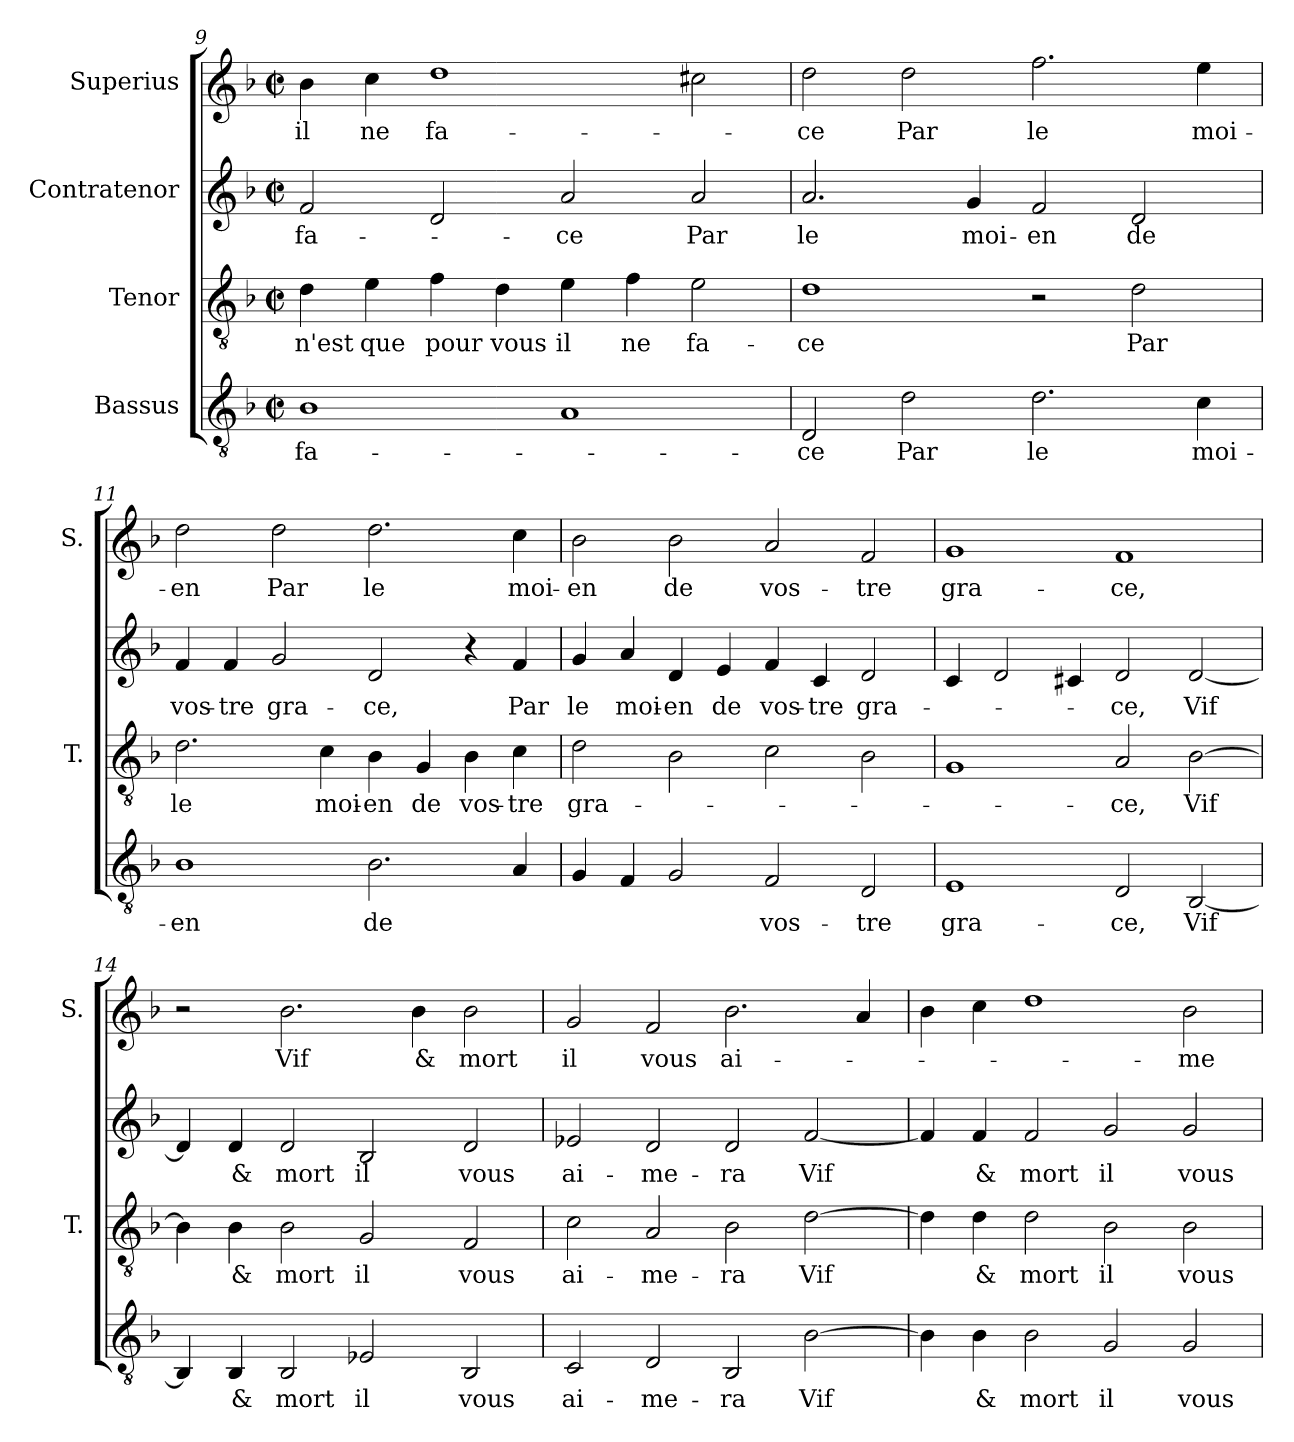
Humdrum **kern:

**kern	**text	**kern	**text	**kern	**text	**kern	**text
*part4	*part4	*part3	*part3	*part2	*part2	*part1	*part1
*staff4	*staff4	*staff3	*staff3	*staff2	*staff2	*staff1	*staff1
*I"Bassus	*	*I"Tenor	*	*I"Contratenor	*	*I"Superius	*
*	*	*I'T.	*	*	*	*I'S.	*
*clefGv2	*	*clefGv2	*	*clefG2	*	*clefG2	*
*k[b-]	*	*k[b-]	*	*k[b-]	*	*k[b-]	*
*F:	*	*F:	*	*F:	*	*F:	*
*M2/2	*	*M2/2	*	*M2/2	*	*M2/2	*
*met(c|)	*	*met(c|)	*	*met(c|)	*	*met(c|)	*
=9	=9	=9	=9	=9	=9	=9	=9
1B-\	fa-	4d\	n'est	2f/	fa-	4b-\	il
.	.	4e\	que	.	.	4cc\	ne
.	.	4f\	pour	2d/	.	1dd\	fa-
.	.	4d\	vous	.	.	.	.
1A/	.	4e\	il	2a/	-ce	.	.
.	.	4f\	ne	.	.	.	.
.	.	2e\	fa-	2a/	Par	2cc#X\	.
=10	=10	=10	=10	=10	=10	=10	=10
2D/	-ce	1d\	-ce	2.a/	le	2dd\	-ce
2d\	Par	.	.	.	.	2dd\	Par
.	.	.	.	4g/	moi-	.	.
2.d\	le	2r	.	2f/	-en	2.ff\	le
.	.	2d\	Par	2d/	de	.	.
4c\	moi-	.	.	.	.	4ee\	moi-
=11	=11	=11	=11	=11	=11	=11	=11
1B-\	-en	2.d\	le	4f/	vos-	2dd\	-en
.	.	.	.	4f/	-tre	.	.
.	.	.	.	2g/	gra-	2dd\	Par
.	.	4c\	moi-	.	.	.	.
2.B-\	de	4B-\	-en	2d/	-ce,	2.dd\	le
.	.	4G/	de	.	.	.	.
.	.	4B-\	vos-	4r	.	.	.
4A/	.	4c\	-tre	4f/	Par	4cc\	moi-
!!LO:PB:g=z
=12	=12	=12	=12	=12	=12	=12	=12
4G/	.	2d\	gra-	4g/	le	2b-\	-en
4F/	.	.	.	4a/	moi-	.	.
2G/	.	2B-\	.	4d/	-en	2b-\	de
.	.	.	.	4e/	de	.	.
2F/	vos-	2c\	.	4f/	vos-	2a/	vos-
.	.	.	.	4c/	-tre	.	.
2D/	-tre	2B-\	.	2d/	gra-	2f/	-tre
=13	=13	=13	=13	=13	=13	=13	=13
1E/	gra-	1G/	.	4c/	.	1g/	gra-
.	.	.	.	2d/	.	.	.
.	.	.	.	4c#X/	.	.	.
2D/	-ce,	2A/	-ce,	2d/	-ce,	1f/	-ce,
[2BB-/	Vif	[2B-\	Vif	[2d/	Vif	.	.
=14	=14	=14	=14	=14	=14	=14	=14
4BB-/]	.	4B-\]	.	4d/]	.	2r	.
4BB-/	&	4B-\	&	4d/	&	.	.
2BB-/	mort	2B-\	mort	2d/	mort	2.b-\	Vif
2E-X/	il	2G/	il	2B-/	il	.	.
.	.	.	.	.	.	4b-\	&
2BB-/	vous	2F/	vous	2d/	vous	2b-\	mort
=15	=15	=15	=15	=15	=15	=15	=15
2C/	ai-	2c\	ai-	2e-X/	ai-	2g/	il
2D/	-me-	2A/	-me-	2d/	-me-	2f/	vous
2BB-/	-ra	2B-\	-ra	2d/	-ra	2.b-\	ai-
[2B-\	Vif	[2d\	Vif	[2f/	Vif	.	.
.	.	.	.	.	.	4a/	.
!!LO:LB:g=z
=16	=16	=16	=16	=16	=16	=16	=16
4B-\]	.	4d\]	.	4f/]	.	4b-\	.
4B-\	&	4d\	&	4f/	&	4cc\	.
2B-\	mort	2d\	mort	2f/	mort	1dd\	.
2G/	il	2B-\	il	2g/	il	.	.
2G/	vous	2B-\	vous	2g/	vous	2b-\	-me-
=	=	=	=	=	=	=	=
*-	*-	*-	*-	*-	*-	*-	*-
